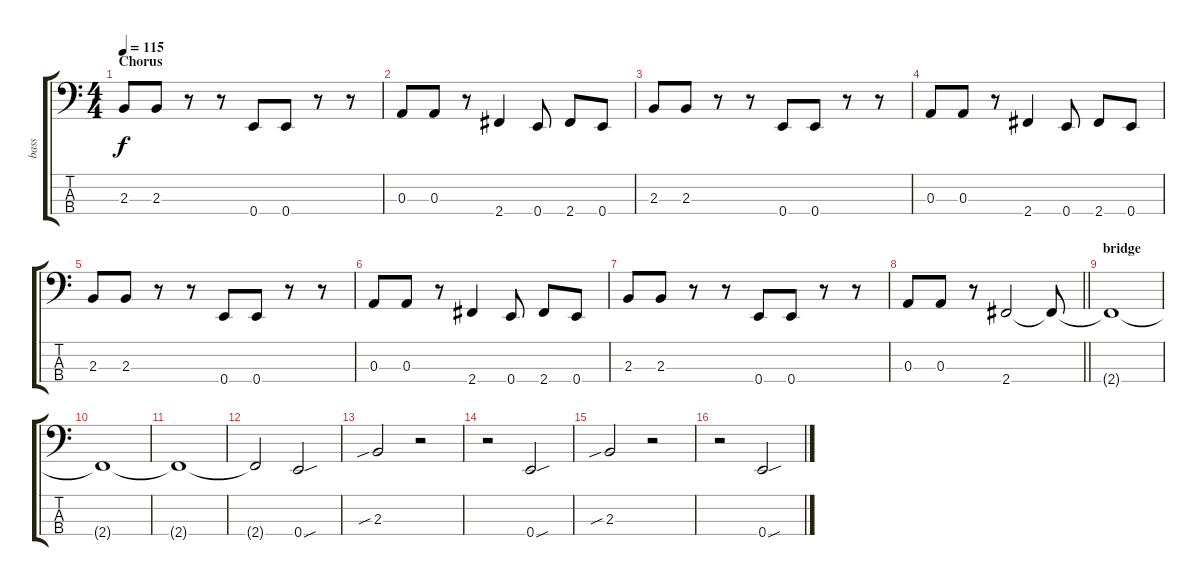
\track ("bass" "bass") {instrument electricbassfinger}
\staff {score tabs}
\tuning (G2 D2 A1 E1) {hide}
\ts (4 4)
\section ("" "Chorus")
\tempo 115
\clef f4
\ks c
2.3.8{dy f} 2.3.8 r.8 r.8 0.4.8 0.4.8 r.8 r.8 |
0.3.8 0.3.8 r.8 2.4.4 0.4.8 2.4.8 0.4.8 |
2.3.8 2.3.8 r.8 r.8 0.4.8 0.4.8 r.8 r.8 |
0.3.8 0.3.8 r.8 2.4.4 0.4.8 2.4.8 0.4.8 |
2.3.8 2.3.8 r.8 r.8 0.4.8 0.4.8 r.8 r.8 |
0.3.8 0.3.8 r.8 2.4.4 0.4.8 2.4.8 0.4.8 |
2.3.8 2.3.8 r.8 r.8 0.4.8 0.4.8 r.8 r.8 |
\barLineRight lightlight
0.3.8 0.3.8 r.8 2.4.2 2.4{t}.8 |
\section ("" "bridge")
2.4{t}.1 |
2.4{t}.1 |
2.4{t}.1 |
2.4{t}.2 0.4{sou}.2 |
2.3{sib}.2 r.2 |
r.2 0.4{sou}.2 |
2.3{sib}.2 r.2 |
r.2 0.4{sou}.2
